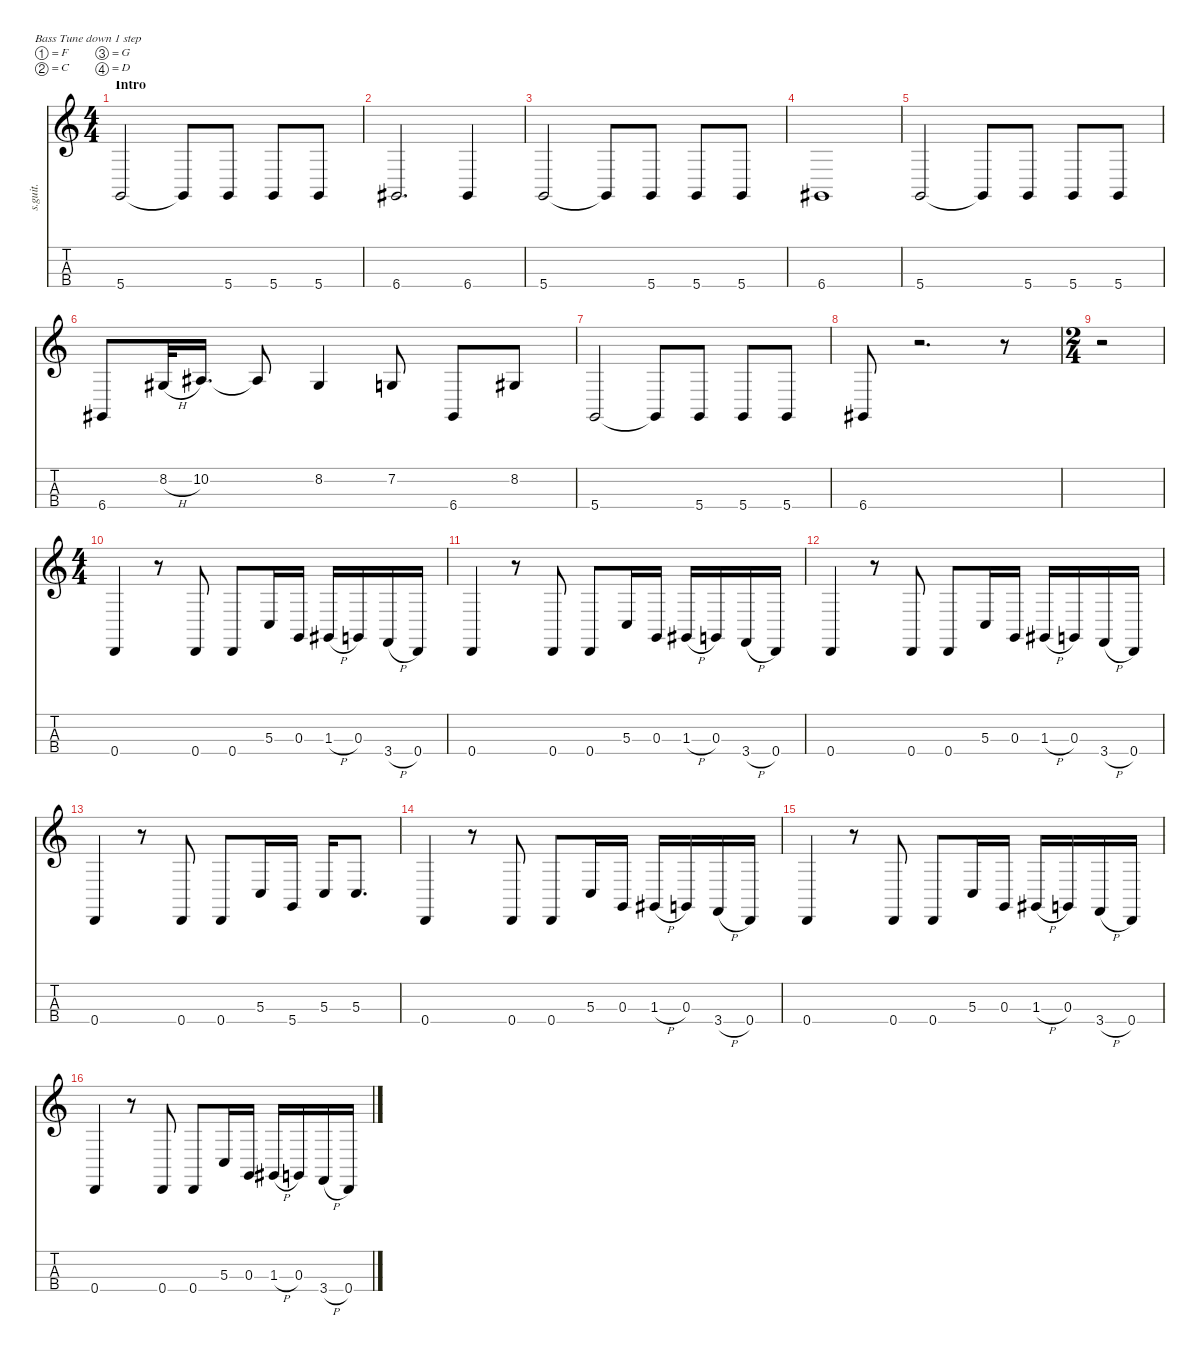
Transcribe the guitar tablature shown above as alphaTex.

\defaultSystemsLayout 4
\hideDynamics
\bracketExtendMode nobrackets
\track ("Jason Newsted" "s.guit.") {instrument electricbasspick}
\staff {score tabs}
\tuning (F2 C2 G1 D1)
\ts (4 4)
\beaming (8 2 2 2 2)
\section ("" "Intro")
\tempo (94 hide)
\clef g2
\ks c
5.4.2{lyrics (0 "") lyrics (1 "") lyrics (2 "") lyrics (3 "") lyrics (4 "") dy ff instrument electricbasspick} 5.4{t}.8{lyrics (0 "") lyrics (1 "") lyrics (2 "") lyrics (3 "") lyrics (4 "") dy f} 5.4.8{lyrics (0 "") lyrics (1 "") lyrics (2 "") lyrics (3 "") lyrics (4 "") dy ff} 5.4.8{lyrics (0 "") lyrics (1 "") lyrics (2 "") lyrics (3 "") lyrics (4 "")} 5.4.8{lyrics (0 "") lyrics (1 "") lyrics (2 "") lyrics (3 "") lyrics (4 "")} |
\tempo (93 hide)
6.4{acc #}.2{d lyrics (0 "") lyrics (1 "") lyrics (2 "") lyrics (3 "") lyrics (4 "")} 6.4{acc #}.4{lyrics (0 "") lyrics (1 "") lyrics (2 "") lyrics (3 "") lyrics (4 "")} |
\tempo (92 hide)
5.4.2{lyrics (0 "") lyrics (1 "") lyrics (2 "") lyrics (3 "") lyrics (4 "")} 5.4{t}.8{lyrics (0 "") lyrics (1 "") lyrics (2 "") lyrics (3 "") lyrics (4 "") dy f} 5.4.8{lyrics (0 "") lyrics (1 "") lyrics (2 "") lyrics (3 "") lyrics (4 "") dy ff} 5.4.8{lyrics (0 "") lyrics (1 "") lyrics (2 "") lyrics (3 "") lyrics (4 "")} 5.4.8{lyrics (0 "") lyrics (1 "") lyrics (2 "") lyrics (3 "") lyrics (4 "")} |
\tempo (96 hide)
6.4{acc #}.1{lyrics (0 "") lyrics (1 "") lyrics (2 "") lyrics (3 "") lyrics (4 "")} |
\tempo (91 hide)
5.4.2{lyrics (0 "") lyrics (1 "") lyrics (2 "") lyrics (3 "") lyrics (4 "")} 5.4{t}.8{lyrics (0 "") lyrics (1 "") lyrics (2 "") lyrics (3 "") lyrics (4 "") dy f} 5.4.8{lyrics (0 "") lyrics (1 "") lyrics (2 "") lyrics (3 "") lyrics (4 "") dy ff} 5.4.8{lyrics (0 "") lyrics (1 "") lyrics (2 "") lyrics (3 "") lyrics (4 "")} 5.4.8{lyrics (0 "") lyrics (1 "") lyrics (2 "") lyrics (3 "") lyrics (4 "")} |
\tempo (93 hide)
6.4{acc #}.8{lyrics (0 "") lyrics (1 "") lyrics (2 "") lyrics (3 "") lyrics (4 "")} 8.2{h acc #}.32{lyrics (0 "") lyrics (1 "") lyrics (2 "") lyrics (3 "") lyrics (4 "")} 10.2{acc #}.16{d lyrics (0 "") lyrics (1 "") lyrics (2 "") lyrics (3 "") lyrics (4 "")} 10.2{t acc #}.8{lyrics (0 "") lyrics (1 "") lyrics (2 "") lyrics (3 "") lyrics (4 "")} 8.2{acc #}.4{lyrics (0 "") lyrics (1 "") lyrics (2 "") lyrics (3 "") lyrics (4 "")} 7.2.8{lyrics (0 "") lyrics (1 "") lyrics (2 "") lyrics (3 "") lyrics (4 "")} 6.4{acc #}.8{lyrics (0 "") lyrics (1 "") lyrics (2 "") lyrics (3 "") lyrics (4 "")} 8.2{acc #}.8{lyrics (0 "") lyrics (1 "") lyrics (2 "") lyrics (3 "") lyrics (4 "")} |
\tempo (92 hide)
5.4.2{lyrics (0 "") lyrics (1 "") lyrics (2 "") lyrics (3 "") lyrics (4 "")} 5.4{t}.8{lyrics (0 "") lyrics (1 "") lyrics (2 "") lyrics (3 "") lyrics (4 "") dy f} 5.4.8{lyrics (0 "") lyrics (1 "") lyrics (2 "") lyrics (3 "") lyrics (4 "") dy ff} 5.4.8{lyrics (0 "") lyrics (1 "") lyrics (2 "") lyrics (3 "") lyrics (4 "")} 5.4.8{lyrics (0 "") lyrics (1 "") lyrics (2 "") lyrics (3 "") lyrics (4 "")} |
\tempo (93 hide)
6.4{acc #}.8{lyrics (0 "") lyrics (1 "") lyrics (2 "") lyrics (3 "") lyrics (4 "")} r.2{d} r.8 |
\ts (2 4)
\beaming (8 2 2 2 2)
r.2 |
\ts (4 4)
\beaming (8 2 2 2 2)
\tempo (88 hide)
0.4.4{lyrics (0 "") lyrics (1 "") lyrics (2 "") lyrics (3 "") lyrics (4 "")} r.8 0.4.8{lyrics (0 "") lyrics (1 "") lyrics (2 "") lyrics (3 "") lyrics (4 "")} 0.4.8{lyrics (0 "") lyrics (1 "") lyrics (2 "") lyrics (3 "") lyrics (4 "")} 5.3.16{lyrics (0 "") lyrics (1 "") lyrics (2 "") lyrics (3 "") lyrics (4 "")} 0.3.16{lyrics (0 "") lyrics (1 "") lyrics (2 "") lyrics (3 "") lyrics (4 "")} 1.3{h acc #}.16{lyrics (0 "") lyrics (1 "") lyrics (2 "") lyrics (3 "") lyrics (4 "")} 0.3.16{lyrics (0 "") lyrics (1 "") lyrics (2 "") lyrics (3 "") lyrics (4 "")} 3.4{h}.16{lyrics (0 "") lyrics (1 "") lyrics (2 "") lyrics (3 "") lyrics (4 "")} 0.4.16{lyrics (0 "") lyrics (1 "") lyrics (2 "") lyrics (3 "") lyrics (4 "")} |
\tempo (89 hide)
0.4.4{lyrics (0 "") lyrics (1 "") lyrics (2 "") lyrics (3 "") lyrics (4 "")} r.8 0.4.8{lyrics (0 "") lyrics (1 "") lyrics (2 "") lyrics (3 "") lyrics (4 "")} 0.4.8{lyrics (0 "") lyrics (1 "") lyrics (2 "") lyrics (3 "") lyrics (4 "")} 5.3.16{lyrics (0 "") lyrics (1 "") lyrics (2 "") lyrics (3 "") lyrics (4 "")} 0.3.16{lyrics (0 "") lyrics (1 "") lyrics (2 "") lyrics (3 "") lyrics (4 "")} 1.3{h acc #}.16{lyrics (0 "") lyrics (1 "") lyrics (2 "") lyrics (3 "") lyrics (4 "")} 0.3.16{lyrics (0 "") lyrics (1 "") lyrics (2 "") lyrics (3 "") lyrics (4 "")} 3.4{h}.16{lyrics (0 "") lyrics (1 "") lyrics (2 "") lyrics (3 "") lyrics (4 "")} 0.4.16{lyrics (0 "") lyrics (1 "") lyrics (2 "") lyrics (3 "") lyrics (4 "")} |
0.4.4{lyrics (0 "") lyrics (1 "") lyrics (2 "") lyrics (3 "") lyrics (4 "")} r.8 0.4.8{lyrics (0 "") lyrics (1 "") lyrics (2 "") lyrics (3 "") lyrics (4 "")} 0.4.8{lyrics (0 "") lyrics (1 "") lyrics (2 "") lyrics (3 "") lyrics (4 "")} 5.3.16{lyrics (0 "") lyrics (1 "") lyrics (2 "") lyrics (3 "") lyrics (4 "")} 0.3.16{lyrics (0 "") lyrics (1 "") lyrics (2 "") lyrics (3 "") lyrics (4 "")} 1.3{h acc #}.16{lyrics (0 "") lyrics (1 "") lyrics (2 "") lyrics (3 "") lyrics (4 "")} 0.3.16{lyrics (0 "") lyrics (1 "") lyrics (2 "") lyrics (3 "") lyrics (4 "")} 3.4{h}.16{lyrics (0 "") lyrics (1 "") lyrics (2 "") lyrics (3 "") lyrics (4 "")} 0.4.16{lyrics (0 "") lyrics (1 "") lyrics (2 "") lyrics (3 "") lyrics (4 "")} |
\tempo (90 hide)
0.4.4{lyrics (0 "") lyrics (1 "") lyrics (2 "") lyrics (3 "") lyrics (4 "")} r.8 0.4.8{lyrics (0 "") lyrics (1 "") lyrics (2 "") lyrics (3 "") lyrics (4 "")} 0.4.8{lyrics (0 "") lyrics (1 "") lyrics (2 "") lyrics (3 "") lyrics (4 "")} 5.3.16{lyrics (0 "") lyrics (1 "") lyrics (2 "") lyrics (3 "") lyrics (4 "")} 5.4.16{lyrics (0 "") lyrics (1 "") lyrics (2 "") lyrics (3 "") lyrics (4 "")} 5.3.16{lyrics (0 "") lyrics (1 "") lyrics (2 "") lyrics (3 "") lyrics (4 "")} 5.3.8{d lyrics (0 "") lyrics (1 "") lyrics (2 "") lyrics (3 "") lyrics (4 "")} |
\tempo (89 hide)
0.4.4{lyrics (0 "") lyrics (1 "") lyrics (2 "") lyrics (3 "") lyrics (4 "")} r.8 0.4.8{lyrics (0 "") lyrics (1 "") lyrics (2 "") lyrics (3 "") lyrics (4 "")} 0.4.8{lyrics (0 "") lyrics (1 "") lyrics (2 "") lyrics (3 "") lyrics (4 "")} 5.3.16{lyrics (0 "") lyrics (1 "") lyrics (2 "") lyrics (3 "") lyrics (4 "")} 0.3.16{lyrics (0 "") lyrics (1 "") lyrics (2 "") lyrics (3 "") lyrics (4 "")} 1.3{h acc #}.16{lyrics (0 "") lyrics (1 "") lyrics (2 "") lyrics (3 "") lyrics (4 "")} 0.3.16{lyrics (0 "") lyrics (1 "") lyrics (2 "") lyrics (3 "") lyrics (4 "")} 3.4{h}.16{lyrics (0 "") lyrics (1 "") lyrics (2 "") lyrics (3 "") lyrics (4 "")} 0.4.16{lyrics (0 "") lyrics (1 "") lyrics (2 "") lyrics (3 "") lyrics (4 "")} |
0.4.4{lyrics (0 "") lyrics (1 "") lyrics (2 "") lyrics (3 "") lyrics (4 "")} r.8 0.4.8{lyrics (0 "") lyrics (1 "") lyrics (2 "") lyrics (3 "") lyrics (4 "")} 0.4.8{lyrics (0 "") lyrics (1 "") lyrics (2 "") lyrics (3 "") lyrics (4 "")} 5.3.16{lyrics (0 "") lyrics (1 "") lyrics (2 "") lyrics (3 "") lyrics (4 "")} 0.3.16{lyrics (0 "") lyrics (1 "") lyrics (2 "") lyrics (3 "") lyrics (4 "")} 1.3{h acc #}.16{lyrics (0 "") lyrics (1 "") lyrics (2 "") lyrics (3 "") lyrics (4 "")} 0.3.16{lyrics (0 "") lyrics (1 "") lyrics (2 "") lyrics (3 "") lyrics (4 "")} 3.4{h}.16{lyrics (0 "") lyrics (1 "") lyrics (2 "") lyrics (3 "") lyrics (4 "")} 0.4.16{lyrics (0 "") lyrics (1 "") lyrics (2 "") lyrics (3 "") lyrics (4 "")} |
\tempo (90 hide)
0.4.4{lyrics (0 "") lyrics (1 "") lyrics (2 "") lyrics (3 "") lyrics (4 "")} r.8 0.4.8{lyrics (0 "") lyrics (1 "") lyrics (2 "") lyrics (3 "") lyrics (4 "")} 0.4.8{lyrics (0 "") lyrics (1 "") lyrics (2 "") lyrics (3 "") lyrics (4 "")} 5.3.16{lyrics (0 "") lyrics (1 "") lyrics (2 "") lyrics (3 "") lyrics (4 "")} 0.3.16{lyrics (0 "") lyrics (1 "") lyrics (2 "") lyrics (3 "") lyrics (4 "")} 1.3{h acc #}.16{lyrics (0 "") lyrics (1 "") lyrics (2 "") lyrics (3 "") lyrics (4 "")} 0.3.16{lyrics (0 "") lyrics (1 "") lyrics (2 "") lyrics (3 "") lyrics (4 "")} 3.4{h}.16{lyrics (0 "") lyrics (1 "") lyrics (2 "") lyrics (3 "") lyrics (4 "")} 0.4.16{lyrics (0 "") lyrics (1 "") lyrics (2 "") lyrics (3 "") lyrics (4 "")}
